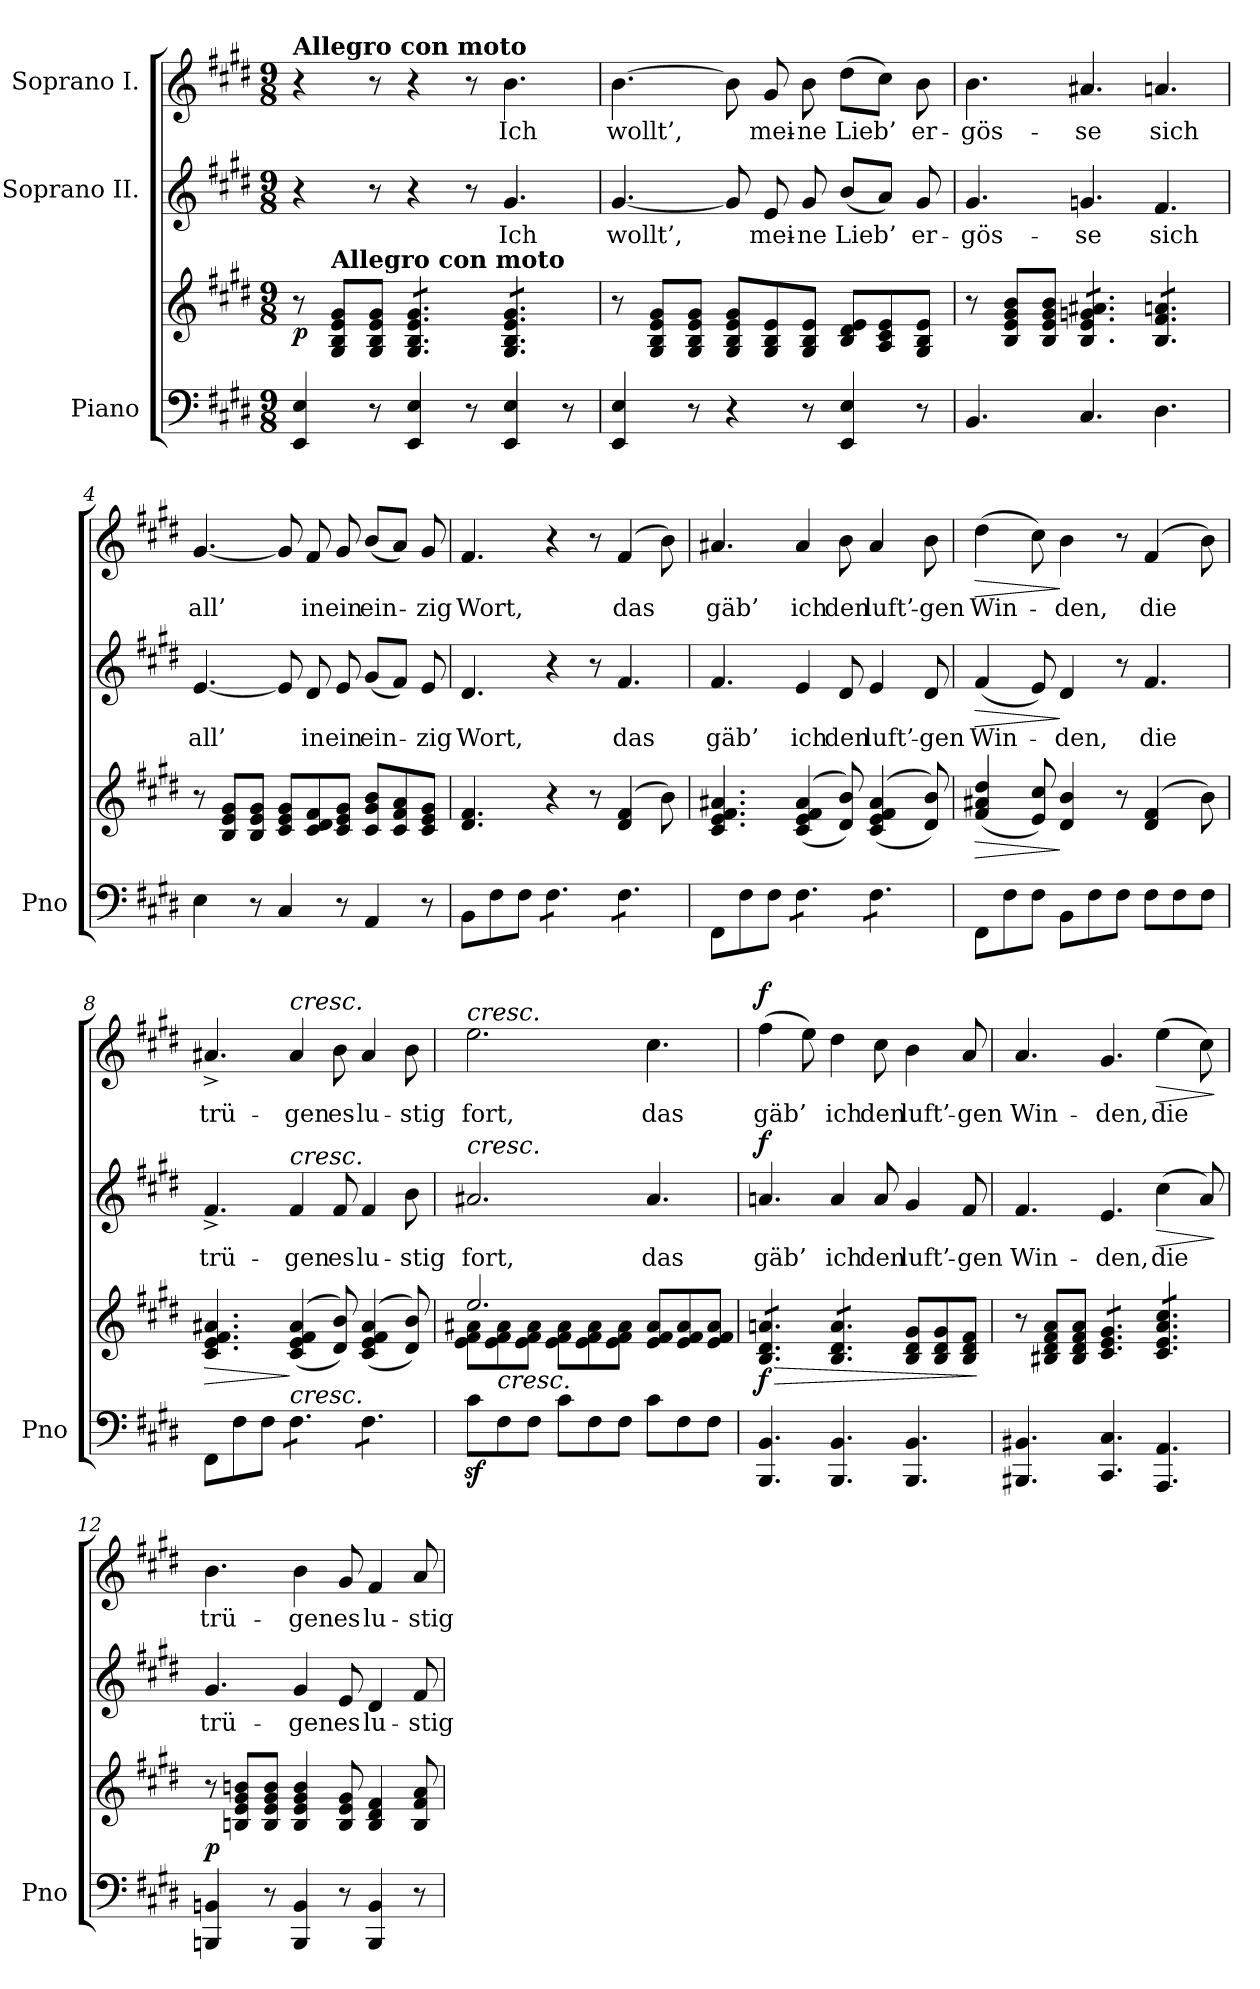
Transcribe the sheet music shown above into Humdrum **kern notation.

**kern	**kern	**dynam	**kern	**text	**dynam	**kern	**text	**dynam
*part3	*part3	*part3	*part2	*part2	*part2	*part1	*part1	*part1
*staff4	*staff3	*staff3/4	*staff2	*staff2	*staff2	*staff1	*staff1	*staff1
*I"Piano	*	*	*I"Soprano II.	*	*	*I"Soprano I.	*	*
*I'Pno	*	*	*	*	*	*	*	*
*clefF4	*clefG2	*	*clefG2	*	*	*clefG2	*	*
*k[f#c#g#d#]	*k[f#c#g#d#]	*	*k[f#c#g#d#]	*	*	*k[f#c#g#d#]	*	*
*M9/8	*M9/8	*	*M9/8	*	*	*M9/8	*	*
=1	=1	=1	=1	=1	=1	=1	=1	=1
!	!	!	!	!	!	!LO:TX:a:B:t=Allegro con moto	!	!
!	!	!LO:DY:b	!	!	!	!	!	!
4EE/ 4E/	8r	p	4r	.	.	4r	.	.
!	!LO:TX:a:B:t=Allegro con moto	!	!	!	!	!	!	!
.	8G#/ 8B/ 8e/ 8g#/L	.	.	.	.	.	.	.
8r	8G#/ 8B/ 8e/ 8g#/J	.	8r	.	.	8r	.	.
*	*tremolo	*	*	*	*	*	*	*
4EE/ 4E/	8G#/ 8B/ 8e/ 8g#/L	.	4r	.	.	4r	.	.
.	8G#/ 8B/ 8e/ 8g#/	.	.	.	.	.	.	.
8r	8G#/ 8B/ 8e/ 8g#/J	.	8r	.	.	8r	.	.
4EE/ 4E/	8G#/ 8B/ 8e/ 8g#/L	.	4.g#/	Ich	.	4.b\	Ich	.
.	8G#/ 8B/ 8e/ 8g#/	.	.	.	.	.	.	.
8r	8G#/ 8B/ 8e/ 8g#/J	.	.	.	.	.	.	.
*	*Xtremolo	*	*	*	*	*	*	*
=2	=2	=2	=2	=2	=2	=2	=2	=2
4EE/ 4E/	8r	.	[4.g#/	wollt’,	.	[4.b\	wollt’,	.
.	8G#/ 8B/ 8e/ 8g#/L	.	.	.	.	.	.	.
8r	8G#/ 8B/ 8e/ 8g#/J	.	.	.	.	.	.	.
4r	8G#/ 8B/ 8e/ 8g#/L	.	8g#/]	.	.	8b\]	.	.
.	8G#/ 8B/ 8e/	.	8e/	mei-	.	8g#/	mei-	.
8r	8G#/ 8B/ 8e/J	.	8g#/	-ne	.	8b\	-ne	.
4EE/ 4E/	8B/ 8d#/ 8e/L	.	(8b/L	Lieb’	.	(8dd#\L	Lieb’	.
.	8A/ 8c#/ 8e/	.	8a/J)	.	.	8cc#\J)	.	.
8r	8G#/ 8B/ 8e/J	.	8g#/	er-	.	8b\	er-	.
=3	=3	=3	=3	=3	=3	=3	=3	=3
4.BB/	8r	.	4.g#/	-gös-	.	4.b\	-gös-	.
.	8B/ 8e/ 8g#/ 8b/L	.	.	.	.	.	.	.
.	8B/ 8e/ 8g#/ 8b/J	.	.	.	.	.	.	.
*	*tremolo	*	*	*	*	*	*	*
4.C#/	8B/ 8e/ 8gn/ 8a#X/L	.	4.gn/	-se	.	4.a#X/	-se	.
.	8B/ 8e/ 8gn/ 8a#X/	.	.	.	.	.	.	.
.	8B/ 8e/ 8gn/ 8a#X/J	.	.	.	.	.	.	.
4.D#\	8B/ 8f#/ 8an/L	.	4.f#/	sich	.	4.an/	sich	.
.	8B/ 8f#/ 8an/	.	.	.	.	.	.	.
.	8B/ 8f#/ 8an/J	.	.	.	.	.	.	.
*	*Xtremolo	*	*	*	*	*	*	*
=4	=4	=4	=4	=4	=4	=4	=4	=4
4E\	8r	.	[4.e/	all’	.	[4.g#/	all’	.
.	8B/ 8e/ 8g#/L	.	.	.	.	.	.	.
8r	8B/ 8e/ 8g#/J	.	.	.	.	.	.	.
4C#/	8c#/ 8e/ 8g#/L	.	8e/]	.	.	8g#/]	.	.
.	8c#/ 8d#/ 8f#/	.	8d#/	in	.	8f#/	in	.
8r	8c#/ 8e/ 8g#/J	.	8e/	ein	.	8g#/	ein	.
4AA/	8c#/ 8g#/ 8b/L	.	(8g#/L	ein-	.	(8b/L	-ein-	.
.	8c#/ 8f#/ 8a/	.	8f#/J)	.	.	8a/J)	.	.
8r	8c#/ 8e/ 8g#/J	.	8e/	-zig	.	8g#/	-zig	.
=5	=5	=5	=5	=5	=5	=5	=5	=5
8BB\L	4.d#/ 4.f#/	.	4.d#/	Wort,	.	4.f#/	Wort,	.
8F#\	.	.	.	.	.	.	.	.
8F#\J	.	.	.	.	.	.	.	.
*tremolo	*	*	*	*	*	*	*	*
8F#\L	4r	.	4r	.	.	4r	.	.
8F#\	.	.	.	.	.	.	.	.
8F#\J	8r	.	8r	.	.	8r	.	.
8F#\L	(4d#/ 4f#/	.	4.f#/	das	.	(4f#/	das	.
8F#\	.	.	.	.	.	.	.	.
8F#\J	8b\)	.	.	.	.	8b\)	.	.
*Xtremolo	*	*	*	*	*	*	*	*
=6	=6	=6	=6	=6	=6	=6	=6	=6
8FF#\L	4.c#/ 4.e/ 4.f#/ 4.a#X/	.	4.f#/	gäb’	.	4.a#X/	gäb’	.
8F#\	.	.	.	.	.	.	.	.
8F#\J	.	.	.	.	.	.	.	.
*tremolo	*	*	*	*	*	*	*	*
8F#\L	(>(4c#/ 4e/ 4f#/ 4a#/	.	4e/	ich	.	4a#/	ich	.
8F#\	.	.	.	.	.	.	.	.
8F#\J	8d#/ 8b/))	.	8d#/	den	.	8b\	den	.
8F#\L	(>(4c#/ 4e/ 4f#/ 4a#/	.	4e/	luft’-	.	4a#/	luft’-	.
8F#\	.	.	.	.	.	.	.	.
8F#\J	8d#/ 8b/))	.	8d#/	-gen	.	8b\	-gen	.
*Xtremolo	*	*	*	*	*	*	*	*
=7	=7	=7	=7	=7	=7	=7	=7	=7
!	!	!LO:HP:b	!	!	!LO:HP:b	!	!	!LO:HP:b
8FF#\L	(4f#/ 4a#X/ 4dd#/	>	(4f#/	Win-	>	(4dd#\	Win-	>
8F#\	.	.	.	.	.	.	.	.
8F#\J	8e/ 8cc#/)	.	8e/)	.	.	8cc#\)	.	.
8BB\L	4d#/ 4b/	]	4d#/	-den,	]	4b\	-den,	]
8F#\	.	.	.	.	.	.	.	.
8F#\J	8r	.	8r	.	.	8r	.	.
8F#\L	(4d#/ 4f#/	.	4.f#/	die	.	(4f#/	die	.
8F#\	.	.	.	.	.	.	.	.
8F#\J	8b\)	.	.	.	.	8b\)	.	.
=8	=8	=8	=8	=8	=8	=8	=8	=8
!	!	!LO:HP:b	!	!	!	!	!	!
8FF#\L	4.c#/ 4.e/ 4.f#/ 4.a#X/	>	4.f#^/	trü-	.	4.a#X^/	trü-	.
8F#\	.	.	.	.	.	.	.	.
8F#\J	.	.	.	.	.	.	.	.
!	!	!	!	!	!	!LO:TX:a:i:t=cresc.	!	!
!	!	!	!LO:TX:a:i:t=cresc.	!	!	!	!	!
!	!LO:TX:b:i:t=cresc.	!	!	!	!	!	!	!
*tremolo	*	*	*	*	*	*	*	*
8F#\L	(>(4c#/ 4e/ 4f#/ 4a#/	]	4f#/	-gen	.	4a#/	-gen	.
8F#\	.	.	.	.	.	.	.	.
8F#\J	8d#/ 8b/))	.	8f#/	es	.	8b\	es	.
8F#\L	(>(4c#/ 4e/ 4f#/ 4a#/	.	4f#/	lu-	.	4a#/	lu-	.
8F#\	.	.	.	.	.	.	.	.
8F#\J	8d#/ 8b/))	.	8b\	-stig	.	8b\	-stig	.
*Xtremolo	*	*	*	*	*	*	*	*
=9	=9	=9	=9	=9	=9	=9	=9	=9
*	*^	*	*	*	*	*	*	*
!	!	!	!	!	!	!	!LO:TX:a:i:t=cresc.	!	!
!	!	!	!	!LO:TX:a:i:t=cresc.	!	!	!	!	!
8c#z>\L	8e\ 8f#\ 8a#X\L	2.ee/	.	2.a#X/	fort,	.	2.ee\	fort,	.
!	!LO:TX:b:i:t=cresc.	!	!	!	!	!	!	!	!
8F#\	8e\ 8f#\ 8a#\	.	.	.	.	.	.	.	.
8F#\J	8e\ 8f#\ 8a#\J	.	.	.	.	.	.	.	.
8c#\L	8e\ 8f#\ 8a#\L	.	.	.	.	.	.	.	.
8F#\	8e\ 8f#\ 8a#\	.	.	.	.	.	.	.	.
8F#\J	8e\ 8f#\ 8a#\J	.	.	.	.	.	.	.	.
8c#\L	8e/ 8f#/ 8a#/L	4.ryy	.	4.a#/	das	.	4.cc#\	das	.
8F#\	8e/ 8f#/ 8a#/	.	.	.	.	.	.	.	.
8F#\J	8e/ 8f#/ 8a#/J	.	.	.	.	.	.	.	.
*	*v	*v	*	*	*	*	*	*	*
=10	=10	=10	=10	=10	=10	=10	=10	=10
!	!	!LO:HP:b	!	!	!	!	!	!
!	!	!LO:DY:n=1:b	!	!	!LO:DY:a	!	!	!LO:DY:a
*	*tremolo	*	*	*	*	*	*	*
4.BBB/ 4.BB/	8B/ 8d#/ 8an/L	> f	4.an/	gäb’	f	(4ff#\	gäb’	f
.	8B/ 8d#/ 8an/	.	.	.	.	.	.	.
.	8B/ 8d#/ 8an/J	.	.	.	.	8ee\)	.	.
4.BBB/ 4.BB/	8B/ 8d#/ 8a/L	.	4a/	ich	.	4dd#\	ich	.
.	8B/ 8d#/ 8a/	.	.	.	.	.	.	.
.	8B/ 8d#/ 8a/J	.	8a/	den	.	8cc#\	den	.
*	*Xtremolo	*	*	*	*	*	*	*
4.BBB/ 4.BB/	8B/ 8d#/ 8g#/L	.	4g#/	luft’-	.	4b\	luft’-	.
.	8B/ 8d#/ 8g#/	.	.	.	.	.	.	.
.	8B/ 8d#/ 8f#/J	.	8f#/	-gen	.	8a/	-gen	.
.	.	]	.	.	.	.	.	.
=11	=11	=11	=11	=11	=11	=11	=11	=11
4.BBB#X/ 4.BB#X/	8r	.	4.f#/	Win-	.	4.a/	Win-	.
.	8B#X/ 8d#/ 8f#/ 8a/L	.	.	.	.	.	.	.
.	8B#/ 8d#/ 8f#/ 8a/J	.	.	.	.	.	.	.
*	*tremolo	*	*	*	*	*	*	*
4.CC#/ 4.C#/	8c#/ 8e/ 8g#/L	.	4.e/	-den,	.	4.g#/	-den,	.
.	8c#/ 8e/ 8g#/	.	.	.	.	.	.	.
.	8c#/ 8e/ 8g#/J	.	.	.	.	.	.	.
!	!	!	!	!	!LO:HP:b	!	!	!LO:HP:b
4.AAA/ 4.AA/	8c#/ 8e/ 8a/ 8cc#/L	.	(4cc#\	die	>	(4ee\	die	>
.	8c#/ 8e/ 8a/ 8cc#/	.	.	.	.	.	.	.
.	8c#/ 8e/ 8a/ 8cc#/J	.	8a/)	.	.	8cc#\)	.	.
*	*Xtremolo	*	*	*	*	*	*	*
.	.	.	.	.	]	.	.	]
=12	=12	=12	=12	=12	=12	=12	=12	=12
!	!	!LO:DY:b	!	!	!	!	!	!
4BBBn/ 4BBn/	8r	p	4.g#/	trü-	.	4.b\	trü-	.
.	8Bn/ 8e/ 8g#/ 8bn/L	.	.	.	.	.	.	.
8r	8B/ 8e/ 8g#/ 8b/J	.	.	.	.	.	.	.
4BBB/ 4BB/	4B/ 4e/ 4g#/ 4b/	.	4g#/	-gen	.	4b\	-gen	.
8r	8B/ 8e/ 8g#/	.	8e/	es	.	8g#/	es	.
4BBB/ 4BB/	4B/ 4d#/ 4f#/	.	4d#/	lu-	.	4f#/	lu-	.
8r	8B/ 8f#/ 8a/	.	8f#/	-stig	.	8a/	-stig	.
=	=	=	=	=	=	=	=	=
*-	*-	*-	*-	*-	*-	*-	*-	*-
